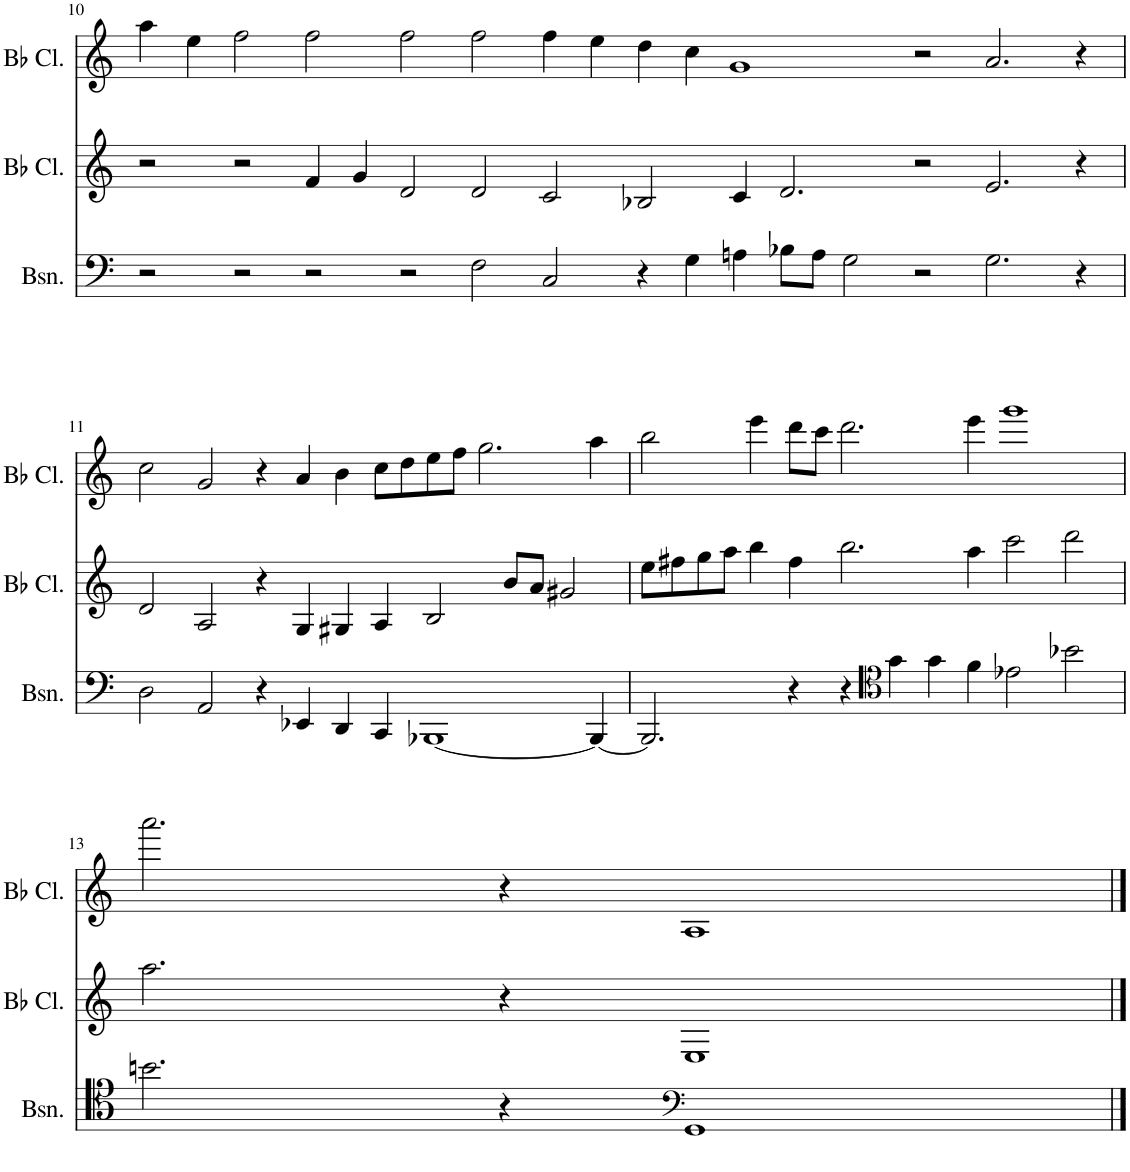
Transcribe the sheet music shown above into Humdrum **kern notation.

**kern	**kern	**kern
*part3	*part2	*part1
*staff3	*staff2	*staff1
*I"Bassoon	*I"Bb Clarinet	*I"Bb Clarinet
*I'Bsn.	*I'Bb Cl.	*I'Bb Cl.
!!LO:PB:g=z
*clefF4	*clefG2	*clefG2
*	*Trd1c2	*Trd1c2
*k[]	*k[]	*k[]
*M24/4	*M24/4	*M24/4
=10	=10	=10
2r	2r	4aa\
.	.	4ee\
2r	2r	2ff\
2r	4f/	2ff\
.	4g/	.
2r	2d/	2ff\
2F\	2d/	2ff\
2C/	2c/	4ff\
.	.	4ee\
4r	2B-X/	4dd\
4G\	.	4cc\
4An\	4c/	1g
8B-X\L	2.d/	.
8A\J	.	.
2G\	.	.
2r	2r	2r
2.G\	2.e/	2.a/
4r	4r	4r
!!LO:LB:g=z
=11	=11	=11
*M13/4	*M13/4	*M13/4
2D\	2d/	2cc\
2AA/	2A/	2g/
4r	4r	4r
4EE-X/	4G/	4a/
4DD/	4G#X/	4b\
4CC/	4A/	8cc\L
.	.	8dd\
[1BBB-X	2B/	8ee\
.	.	8ff\J
.	.	2.gg\
.	8b/L	.
.	8a/J	.
.	2g#X/	.
4BBB-/_	.	4aa\
=12	=12	=12
*M12/4	*M12/4	*M12/4
2.BBB-/]	8ee\L	2bb\
.	8ff#X\	.
.	8gg\	.
.	8aa\J	.
.	4bb\	4eee\
4r	4ff#\	8ddd\L
.	.	8ccc\J
4r	2.bb\	2.ddd\
*clefC4	*	*
4g\	.	.
4g\	.	.
4f\	4aa\	4eee\
2e-X\	2ccc\	1ggg
2b-X\	2ddd\	.
!!LO:LB:g=z
=13	=13	=13
*M8/4	*M8/4	*M8/4
2.bn\	2.aa\	2.aaa\
4r	4r	4r
*clefF4	*	*
1GG	1E	1A
==	==	==
*-	*-	*-
